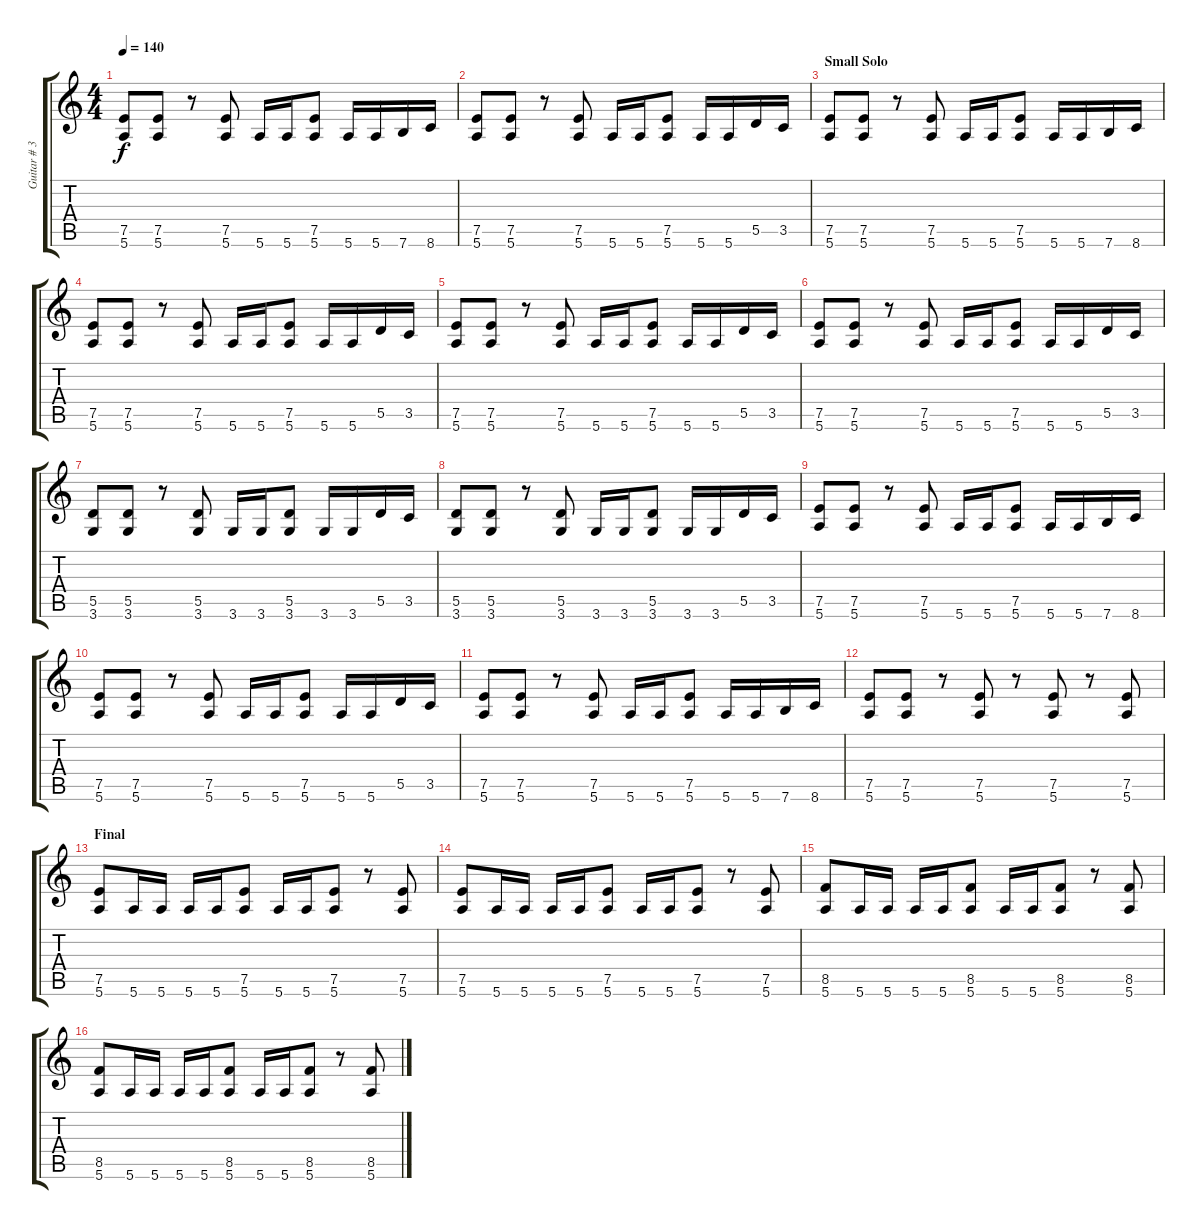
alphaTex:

\track ("Guitar # 3 - Distorted Guitar" "Guitar # 3") {instrument distortionguitar}
\staff {score tabs}
\tuning (E4 B3 G3 D3 A2 E2) {hide}
\ts (4 4)
\tempo 140
\clef g2
\ks c
(7.5 5.6).8{dy f} (7.5 5.6).8 r.8 (7.5 5.6).8 5.6.16 5.6.16 (7.5 5.6).8 5.6.16 5.6.16 7.6.16 8.6.16 |
(7.5 5.6).8 (7.5 5.6).8 r.8 (7.5 5.6).8 5.6.16 5.6.16 (7.5 5.6).8 5.6.16 5.6.16 5.5.16 3.5.16 |
\section ("" "Small Solo")
(7.5 5.6).8 (7.5 5.6).8 r.8 (7.5 5.6).8 5.6.16 5.6.16 (7.5 5.6).8 5.6.16 5.6.16 7.6.16 8.6.16 |
(7.5 5.6).8 (7.5 5.6).8 r.8 (7.5 5.6).8 5.6.16 5.6.16 (7.5 5.6).8 5.6.16 5.6.16 5.5.16 3.5.16 |
(7.5 5.6).8{volume 12 balance 2} (7.5 5.6).8 r.8 (7.5 5.6).8 5.6.16 5.6.16 (7.5 5.6).8 5.6.16 5.6.16 5.5.16 3.5.16 |
(7.5 5.6).8 (7.5 5.6).8 r.8 (7.5 5.6).8 5.6.16 5.6.16 (7.5 5.6).8 5.6.16 5.6.16 5.5.16 3.5.16 |
(5.5 3.6).8 (5.5 3.6).8 r.8 (5.5 3.6).8 3.6.16 3.6.16 (5.5 3.6).8 3.6.16 3.6.16 5.5.16 3.5.16 |
(5.5 3.6).8 (5.5 3.6).8 r.8 (5.5 3.6).8 3.6.16 3.6.16 (5.5 3.6).8 3.6.16 3.6.16 5.5.16 3.5.16 |
(7.5 5.6).8 (7.5 5.6).8 r.8 (7.5 5.6).8 5.6.16 5.6.16 (7.5 5.6).8 5.6.16 5.6.16 7.6.16 8.6.16 |
(7.5 5.6).8 (7.5 5.6).8 r.8 (7.5 5.6).8 5.6.16 5.6.16 (7.5 5.6).8 5.6.16 5.6.16 5.5.16 3.5.16 |
(7.5 5.6).8 (7.5 5.6).8 r.8 (7.5 5.6).8 5.6.16 5.6.16 (7.5 5.6).8 5.6.16 5.6.16 7.6.16 8.6.16 |
(7.5 5.6).8 (7.5 5.6).8 r.8 (7.5 5.6).8 r.8 (7.5 5.6).8 r.8 (7.5 5.6).8 |
\section ("" "Final")
(7.5 5.6).8 5.6.16 5.6.16 5.6.16 5.6.16 (7.5 5.6).8 5.6.16 5.6.16 (7.5 5.6).8 r.8 (7.5 5.6).8 |
(7.5 5.6).8 5.6.16 5.6.16 5.6.16 5.6.16 (7.5 5.6).8 5.6.16 5.6.16 (7.5 5.6).8 r.8 (7.5 5.6).8 |
(8.5 5.6).8 5.6.16 5.6.16 5.6.16 5.6.16 (8.5 5.6).8 5.6.16 5.6.16 (8.5 5.6).8 r.8 (8.5 5.6).8 |
(8.5 5.6).8 5.6.16 5.6.16 5.6.16 5.6.16 (8.5 5.6).8 5.6.16 5.6.16 (8.5 5.6).8 r.8 (8.5 5.6).8
